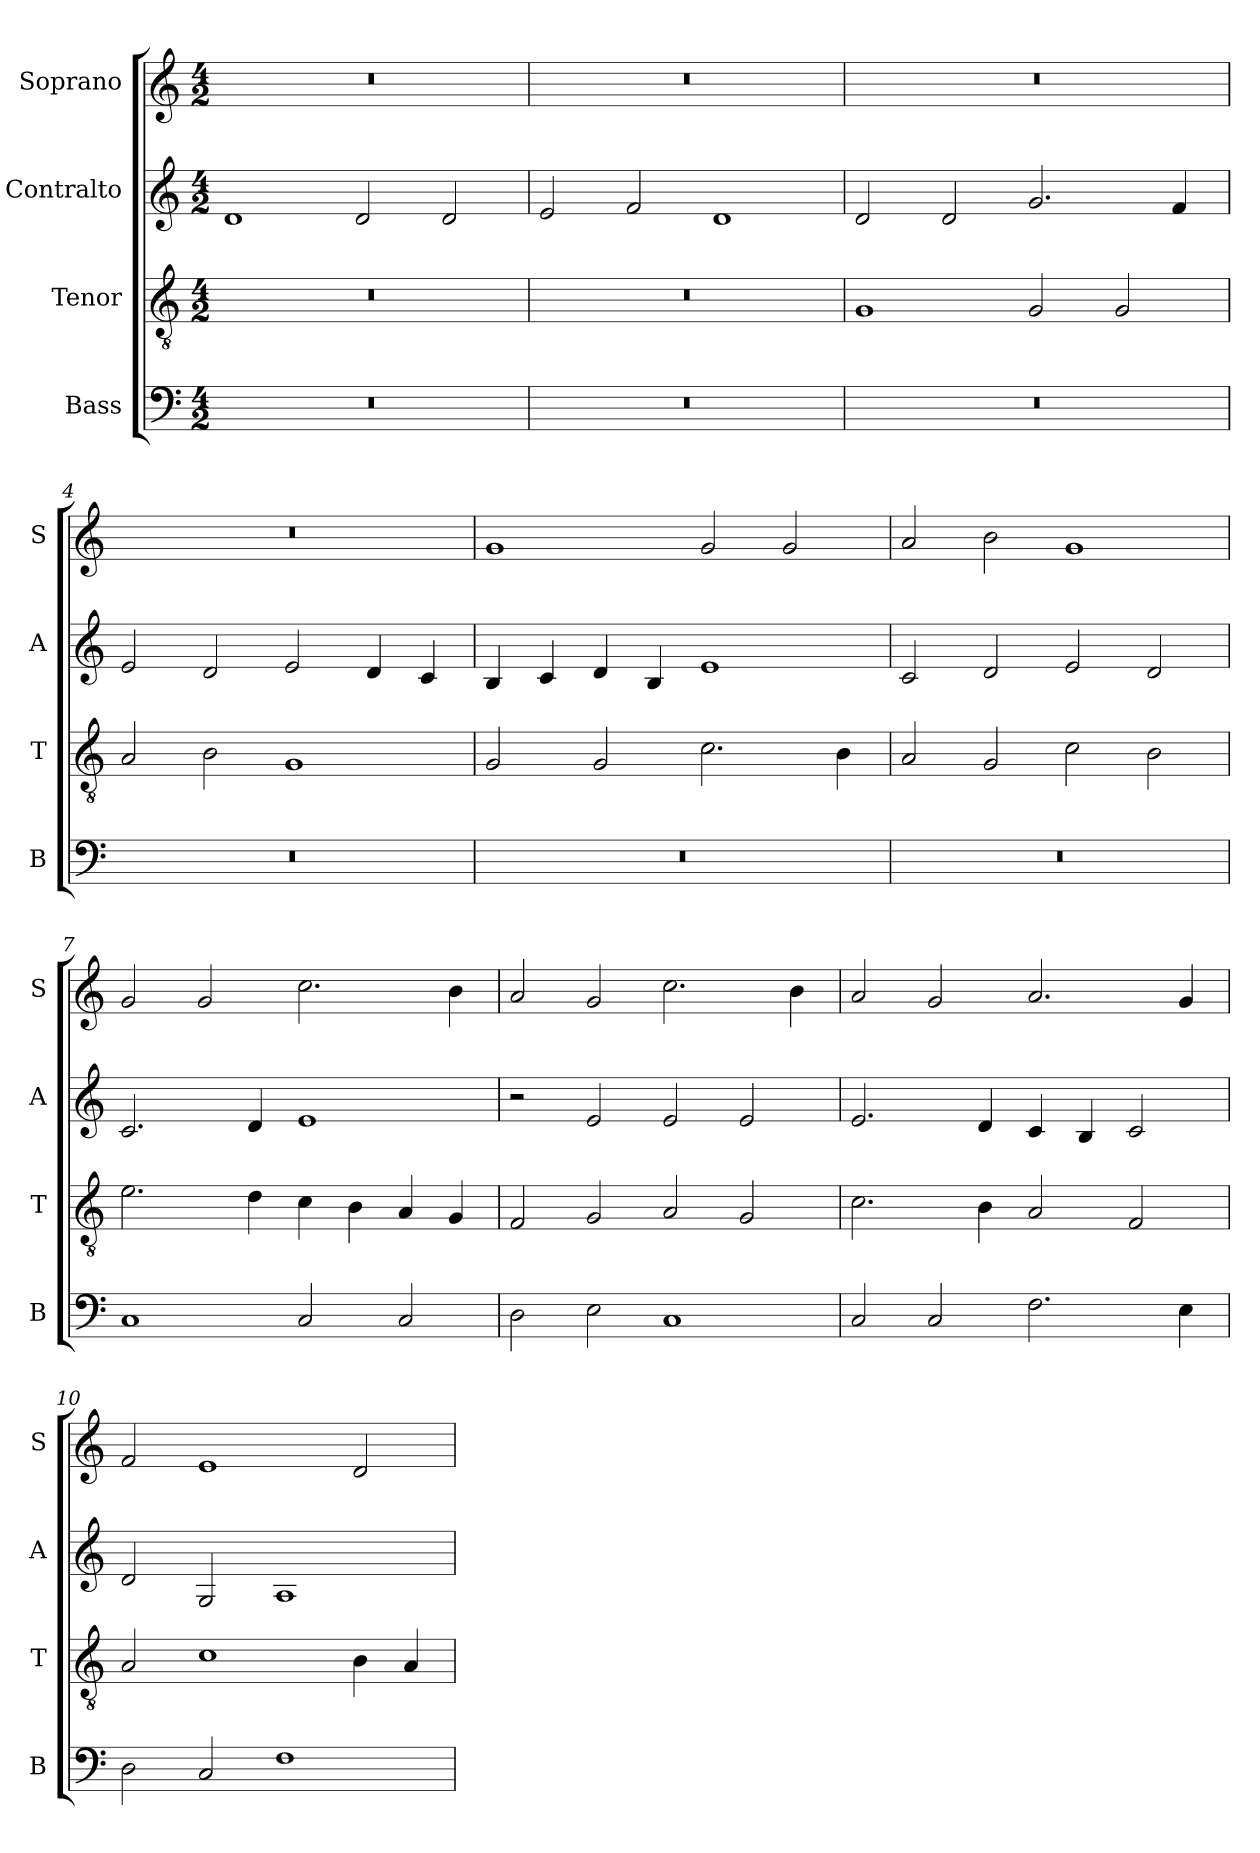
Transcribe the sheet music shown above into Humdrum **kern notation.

**kern	**kern	**kern	**kern
*part4	*part3	*part2	*part1
*staff4	*staff3	*staff2	*staff1
*I"Bass	*I"Tenor	*I"Contralto	*I"Soprano
*I'B	*I'T	*I'A	*I'S
*clefF4	*clefGv2	*clefG2	*clefG2
*k[]	*k[]	*k[]	*k[]
*C:ion	*C:ion	*C:ion	*C:ion
*M4/2	*M4/2	*M4/2	*M4/2
=1	=1	=1	=1
0r	0r	1d	0r
.	.	2d	.
.	.	2d	.
=2	=2	=2	=2
0r	0r	2e	0r
.	.	2f	.
.	.	1d	.
=3	=3	=3	=3
0r	1G	2d	0r
.	.	2d	.
.	2G	2.g	.
.	2G	.	.
.	.	4f	.
=4	=4	=4	=4
0r	2A	2e	0r
.	2B	2d	.
.	1G	2e	.
.	.	4d	.
.	.	4c	.
=5	=5	=5	=5
0r	2G	4B	1g
.	.	4c	.
.	2G	4d	.
.	.	4B	.
.	2.c	1e	2g
.	.	.	2g
.	4B	.	.
=6	=6	=6	=6
0r	2A	2c	2a
.	2G	2d	2b
.	2c	2e	1g
.	2B	2d	.
=7	=7	=7	=7
1C	2.e	2.c	2g
.	.	.	2g
.	4d	4d	.
2C	4c	1e	2.cc
.	4B	.	.
2C	4A	.	.
.	4G	.	4b
=8	=8	=8	=8
2D	2F	2r	2a
2E	2G	2e	2g
1C	2A	2e	2.cc
.	2G	2e	.
.	.	.	4b
=9	=9	=9	=9
2C	2.c	2.e	2a
2C	.	.	2g
.	4B	4d	.
2.F	2A	4c	2.a
.	.	4B	.
.	2F	2c	.
4E	.	.	4g
=10	=10	=10	=10
2D	2A	2d	2f
2C	1c	2G	1e
1F	.	1A	.
.	4B	.	2d
.	4A	.	.
=	=	=	=
*-	*-	*-	*-
